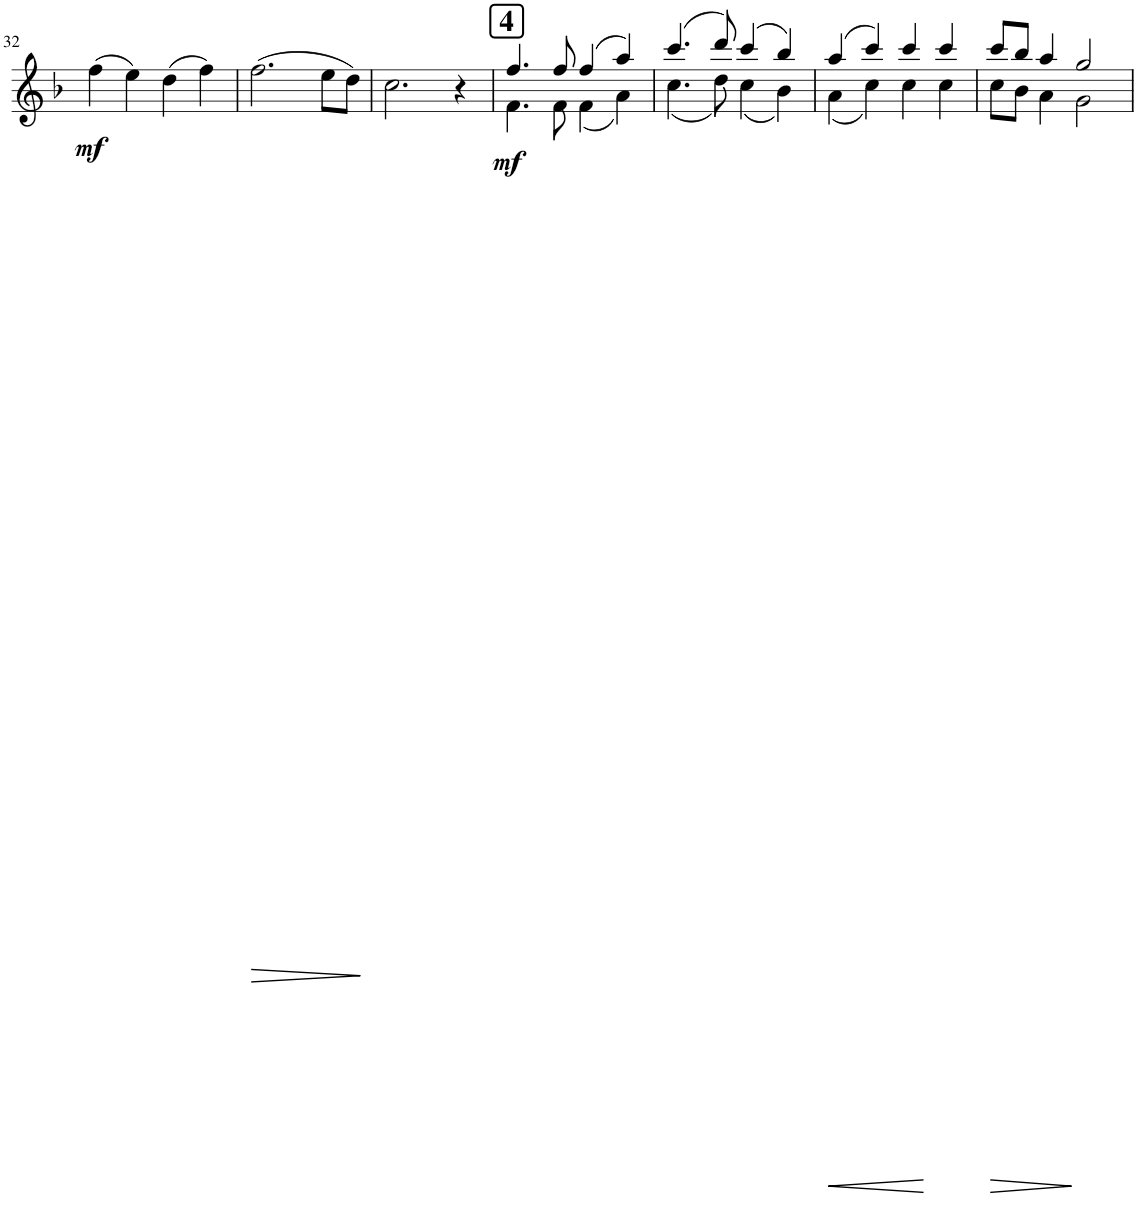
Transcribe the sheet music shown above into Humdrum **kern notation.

**kern	**dynam
*part1	*part1
*staff1	*staff1
*I"Bb Clarinet	*
*I'Cl	*
!!LO:PB:g=z
*clefG2	*
*Trd1c2	*
*k[b-]	*
*M4/4	*
*met(c)	*
=32	=32
!	!LO:DY:b
(4ff\	mf
4ee\)	.
(4dd\	.
4ff\)	.
=33	=33
!	!LO:HP:b
(2.ff\	>
8ee\L	.
8dd\J)	.
.	]
=34	=34
2.cc\	.
4r	.
=35	=35
*^	*
!LO:TX:a:B:t=4	!	!
!	!	!LO:DY:b
4.ff/	4.f\	mf
8ff/	8f\	.
(4ff/	(4f\	.
4aa/)	4a\)	.
=36	=36	=36
(4.ccc/	(4.cc\	.
8ddd/)	8dd\)	.
(4ccc/	(4cc\	.
4bb-/)	4b-\)	.
=37	=37	=37
!	!	!LO:HP:b
(4aa/	(4a\	<
4ccc/)	4cc\)	.
4ccc/	4cc\	.
4ccc/	4cc\	.
*v	*v	*
.	[
=38	=38
!	!LO:HP:b
*^	*
8ccc/L	8cc\L	>
8bb-/J	8b-\J	.
4aa/	4a\	.
2gg/	2g\	.
*v	*v	*
.	]
=	=
*-	*-
